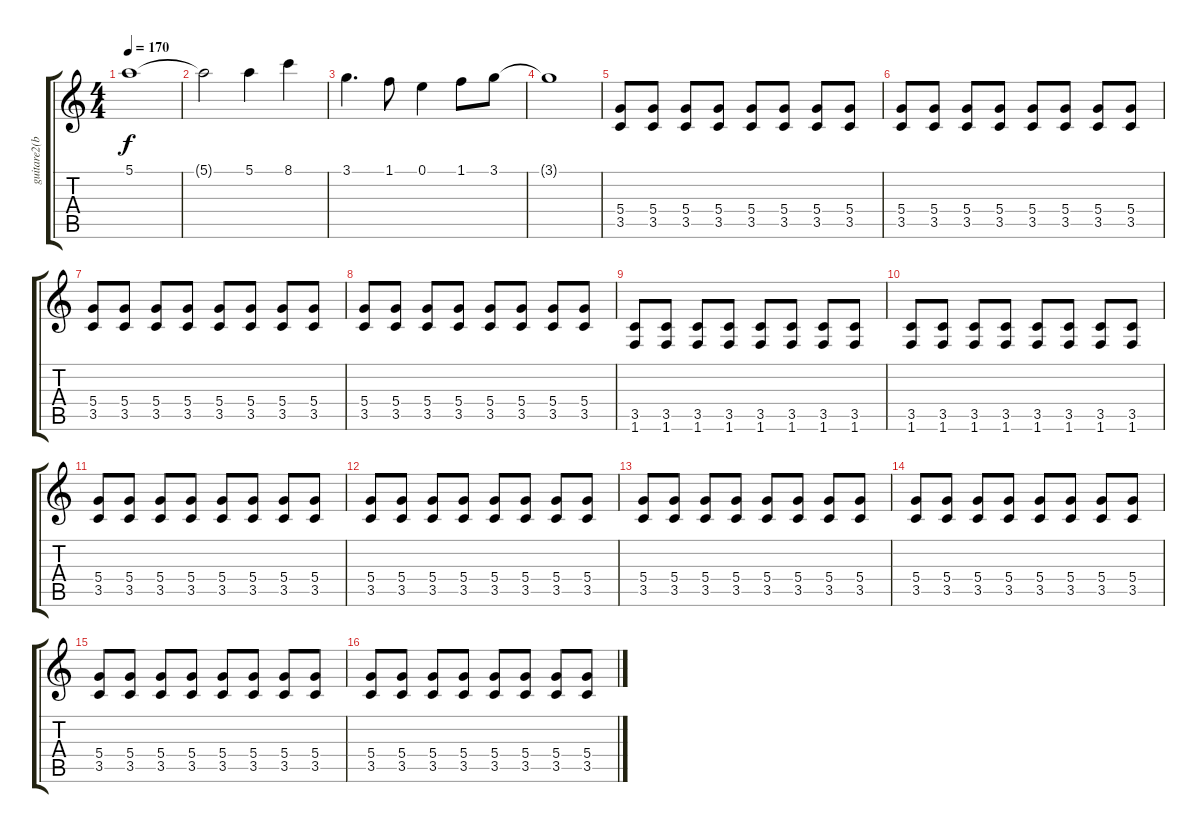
\track ("guitare2(bruce)" "guitare2(b") {instrument distortionguitar}
\staff {score tabs}
\tuning (E4 B3 G3 D3 A2 E2) {hide}
\ts (4 4)
\tempo 170
\clef g2
\ks c
5.1.1{dy f} |
5.1{t}.2 5.1.4 8.1.4 |
3.1.4{d} 1.1.8 0.1.4 1.1.8 3.1.8 |
3.1{t}.1 |
(5.4 3.5).8 (5.4 3.5).8 (5.4 3.5).8 (5.4 3.5).8 (5.4 3.5).8 (5.4 3.5).8 (5.4 3.5).8 (5.4 3.5).8 |
(5.4 3.5).8 (5.4 3.5).8 (5.4 3.5).8 (5.4 3.5).8 (5.4 3.5).8 (5.4 3.5).8 (5.4 3.5).8 (5.4 3.5).8 |
(5.4 3.5).8 (5.4 3.5).8 (5.4 3.5).8 (5.4 3.5).8 (5.4 3.5).8 (5.4 3.5).8 (5.4 3.5).8 (5.4 3.5).8 |
(5.4 3.5).8 (5.4 3.5).8 (5.4 3.5).8 (5.4 3.5).8 (5.4 3.5).8 (5.4 3.5).8 (5.4 3.5).8 (5.4 3.5).8 |
(3.5 1.6).8 (3.5 1.6).8 (3.5 1.6).8 (3.5 1.6).8 (3.5 1.6).8 (3.5 1.6).8 (3.5 1.6).8 (3.5 1.6).8 |
(3.5 1.6).8 (3.5 1.6).8 (3.5 1.6).8 (3.5 1.6).8 (3.5 1.6).8 (3.5 1.6).8 (3.5 1.6).8 (3.5 1.6).8 |
(5.4 3.5).8 (5.4 3.5).8 (5.4 3.5).8 (5.4 3.5).8 (5.4 3.5).8 (5.4 3.5).8 (5.4 3.5).8 (5.4 3.5).8 |
(5.4 3.5).8 (5.4 3.5).8 (5.4 3.5).8 (5.4 3.5).8 (5.4 3.5).8 (5.4 3.5).8 (5.4 3.5).8 (5.4 3.5).8 |
(5.4 3.5).8 (5.4 3.5).8 (5.4 3.5).8 (5.4 3.5).8 (5.4 3.5).8 (5.4 3.5).8 (5.4 3.5).8 (5.4 3.5).8 |
(5.4 3.5).8 (5.4 3.5).8 (5.4 3.5).8 (5.4 3.5).8 (5.4 3.5).8 (5.4 3.5).8 (5.4 3.5).8 (5.4 3.5).8 |
(5.4 3.5).8 (5.4 3.5).8 (5.4 3.5).8 (5.4 3.5).8 (5.4 3.5).8 (5.4 3.5).8 (5.4 3.5).8 (5.4 3.5).8 |
(5.4 3.5).8 (5.4 3.5).8 (5.4 3.5).8 (5.4 3.5).8 (5.4 3.5).8 (5.4 3.5).8 (5.4 3.5).8 (5.4 3.5).8
